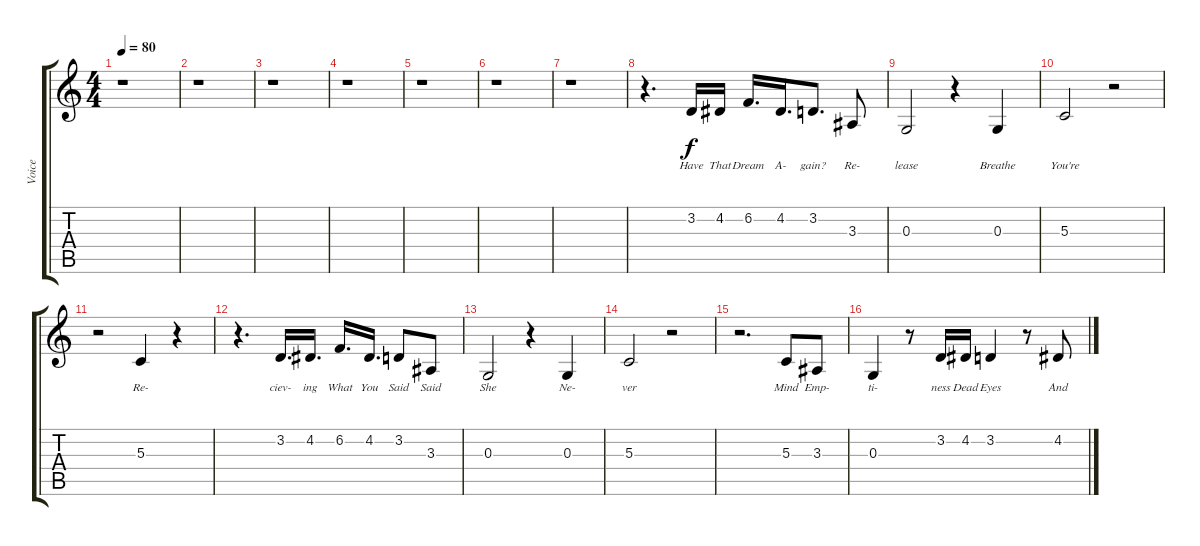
\track ("Voice" "Voice") {instrument clarinet}
\staff {score tabs}
\tuning (E4 B3 G3 D3 A2 E2) {hide}
\ts (4 4)
\tempo 80
\clef g2
\ks c
r.1{dy f} |
r.1 |
r.1 |
r.1 |
r.1 |
r.1 |
r.1 |
r.4{d} 3.2.16{lyrics (0 "Have") lyrics (1 "") lyrics (2 "") lyrics (3 "") lyrics (4 "")} 4.2.16{lyrics (0 "That") lyrics (1 "") lyrics (2 "") lyrics (3 "") lyrics (4 "")} 6.2.16{d lyrics (0 "Dream") lyrics (1 "") lyrics (2 "") lyrics (3 "") lyrics (4 "")} 4.2.16{d lyrics (0 "A-") lyrics (1 "") lyrics (2 "") lyrics (3 "") lyrics (4 "")} 3.2.8{d lyrics (0 "gain?") lyrics (1 "") lyrics (2 "") lyrics (3 "") lyrics (4 "")} 3.3.8{lyrics (0 "Re-") lyrics (1 "") lyrics (2 "") lyrics (3 "") lyrics (4 "")} |
0.3.2{lyrics (0 "lease") lyrics (1 "") lyrics (2 "") lyrics (3 "") lyrics (4 "")} r.4 0.3.4{lyrics (0 "Breathe") lyrics (1 "") lyrics (2 "") lyrics (3 "") lyrics (4 "")} |
5.3.2{lyrics (0 "You're") lyrics (1 "") lyrics (2 "") lyrics (3 "") lyrics (4 "")} r.2 |
r.2 5.3.4{lyrics (0 "Re-") lyrics (1 "") lyrics (2 "") lyrics (3 "") lyrics (4 "")} r.4 |
r.4{d} 3.2.16{d lyrics (0 "ciev-") lyrics (1 "") lyrics (2 "") lyrics (3 "") lyrics (4 "")} 4.2.16{d lyrics (0 "ing") lyrics (1 "") lyrics (2 "") lyrics (3 "") lyrics (4 "")} 6.2.16{d lyrics (0 "What") lyrics (1 "") lyrics (2 "") lyrics (3 "") lyrics (4 "")} 4.2.16{d lyrics (0 "You") lyrics (1 "") lyrics (2 "") lyrics (3 "") lyrics (4 "")} 3.2.8{lyrics (0 "Said") lyrics (1 "") lyrics (2 "") lyrics (3 "") lyrics (4 "")} 3.3.8{lyrics (0 "Said") lyrics (1 "") lyrics (2 "") lyrics (3 "") lyrics (4 "")} |
0.3.2{lyrics (0 "She") lyrics (1 "") lyrics (2 "") lyrics (3 "") lyrics (4 "")} r.4 0.3.4{lyrics (0 "Ne-") lyrics (1 "") lyrics (2 "") lyrics (3 "") lyrics (4 "")} |
5.3.2{lyrics (0 "ver") lyrics (1 "") lyrics (2 "") lyrics (3 "") lyrics (4 "")} r.2 |
r.2{d} 5.3.8{lyrics (0 "Mind") lyrics (1 "") lyrics (2 "") lyrics (3 "") lyrics (4 "")} 3.3.8{lyrics (0 "Emp-") lyrics (1 "") lyrics (2 "") lyrics (3 "") lyrics (4 "")} |
0.3.4{lyrics (0 "ti-") lyrics (1 "") lyrics (2 "") lyrics (3 "") lyrics (4 "")} r.8 3.2.16{lyrics (0 "ness") lyrics (1 "") lyrics (2 "") lyrics (3 "") lyrics (4 "")} 4.2.16{lyrics (0 "Dead") lyrics (1 "") lyrics (2 "") lyrics (3 "") lyrics (4 "")} 3.2.4{lyrics (0 "Eyes") lyrics (1 "") lyrics (2 "") lyrics (3 "") lyrics (4 "")} r.8 4.2.8{lyrics (0 "And") lyrics (1 "") lyrics (2 "") lyrics (3 "") lyrics (4 "")}
